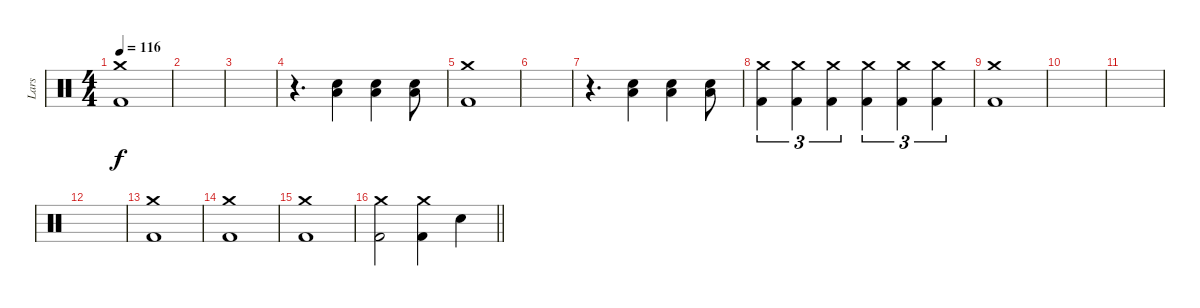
\track ("Lars" "Lars") {instrument percussion}
\staff {score}
\articulation defaults
\ts (4 4)
\tempo 116
\clef neutral
\ks c
("Crash medium (hit)" "Kick (hit) 2").1{dy f} |
|
|
r.4{d} ("Low Tom (hit)" "Electric Snare (hit)").4 ("Low Tom (hit)" "Electric Snare (hit)").4 ("Low Tom (hit)" "Electric Snare (hit)").8 |
("Crash medium (hit)" "Kick (hit) 2").1 |
|
r.4{d} ("Low Tom (hit)" "Electric Snare (hit)").4 ("Low Tom (hit)" "Electric Snare (hit)").4 ("Low Tom (hit)" "Electric Snare (hit)").8 |
("Crash medium (hit)" "Kick (hit) 2").4{tu (3 2)} ("Crash medium (hit)" "Kick (hit) 2").4{tu (3 2)} ("Crash medium (hit)" "Kick (hit) 2").4{tu (3 2)} ("Crash medium (hit)" "Kick (hit) 2").4{tu (3 2)} ("Crash medium (hit)" "Kick (hit) 2").4{tu (3 2)} ("Crash medium (hit)" "Kick (hit) 2").4{tu (3 2)} |
("Crash medium (hit)" "Kick (hit) 2").1 |
|
|
|
("Crash medium (hit)" "Kick (hit) 2").1 |
("Crash medium (hit)" "Kick (hit) 2").1 |
("Crash medium (hit)" "Kick (hit) 2").1 |
\barLineRight lightlight
("Crash medium (hit)" "Kick (hit) 2").2 ("Crash medium (hit)" "Kick (hit) 2").4 "Electric Snare (hit)".4
